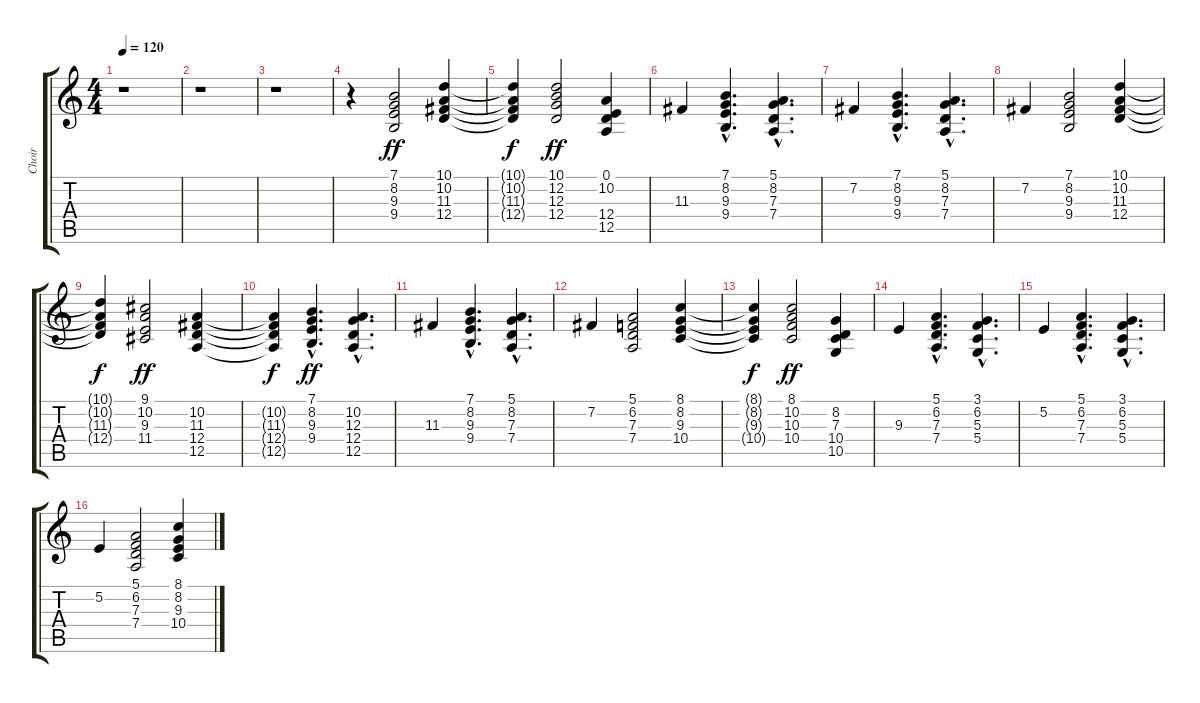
\track ("Choir" "Choir") {instrument choiraahs}
\staff {score tabs}
\tuning (E4 B3 G3 D3 A2 D2) {hide}
\ts (4 4)
\tempo 120
\clef g2
\ks c
r.1{dy f} |
r.1 |
r.1 |
r.4 (7.1 8.2 9.3 9.4).2{dy ff} (10.1 10.2 11.3 12.4).4 |
(10.1{t} 10.2{t} 11.3{t} 12.4{t}).4{dy f} (10.1 12.2 12.3 12.4).2{dy ff} (0.1 10.2 12.4 12.5).4 |
11.3.4 (7.1{hac} 8.2{hac} 9.3{hac} 9.4{hac}).4{d} (5.1 8.2{hac} 7.3 7.4).4{d} |
7.2.4 (7.1{hac} 8.2{hac} 9.3{hac} 9.4{hac}).4{d} (5.1 8.2{hac} 7.3 7.4).4{d} |
7.2.4 (7.1 8.2 9.3 9.4).2 (10.1 10.2 11.3 12.4).4 |
(10.1{t} 10.2{t} 11.3{t} 12.4{t}).4{dy f} (9.1 10.2 9.3 11.4).2{dy ff} (10.2 11.3 12.4 12.5).4 |
(10.2{t} 11.3{t} 12.4{t} 12.5{t}).4{dy f} (7.1{hac} 8.2{hac} 9.3{hac} 9.4{hac}).4{d dy ff} (10.2 12.3{hac} 12.4 12.5).4{d} |
11.3.4 (7.1{hac} 8.2{hac} 9.3{hac} 9.4{hac}).4{d} (5.1 8.2{hac} 7.3 7.4).4{d} |
7.2.4 (5.1 6.2 7.3 7.4).2{volume 13} (8.1 8.2 9.3 10.4).4 |
(8.1{t} 8.2{t} 9.3{t} 10.4{t}).4{dy f} (8.1 10.2 10.3 10.4).2{dy ff} (8.2 7.3 10.4 10.5).4 |
9.3.4 (5.1{hac} 6.2{hac} 7.3{hac} 7.4{hac}).4{d} (3.1 6.2{hac} 5.3 5.4).4{d} |
5.2.4 (5.1{hac} 6.2{hac} 7.3{hac} 7.4{hac}).4{d} (3.1 6.2{hac} 5.3 5.4).4{d} |
5.2.4 (5.1 6.2 7.3 7.4).2{volume 12} (8.1 8.2 9.3 10.4).4{volume 12}
